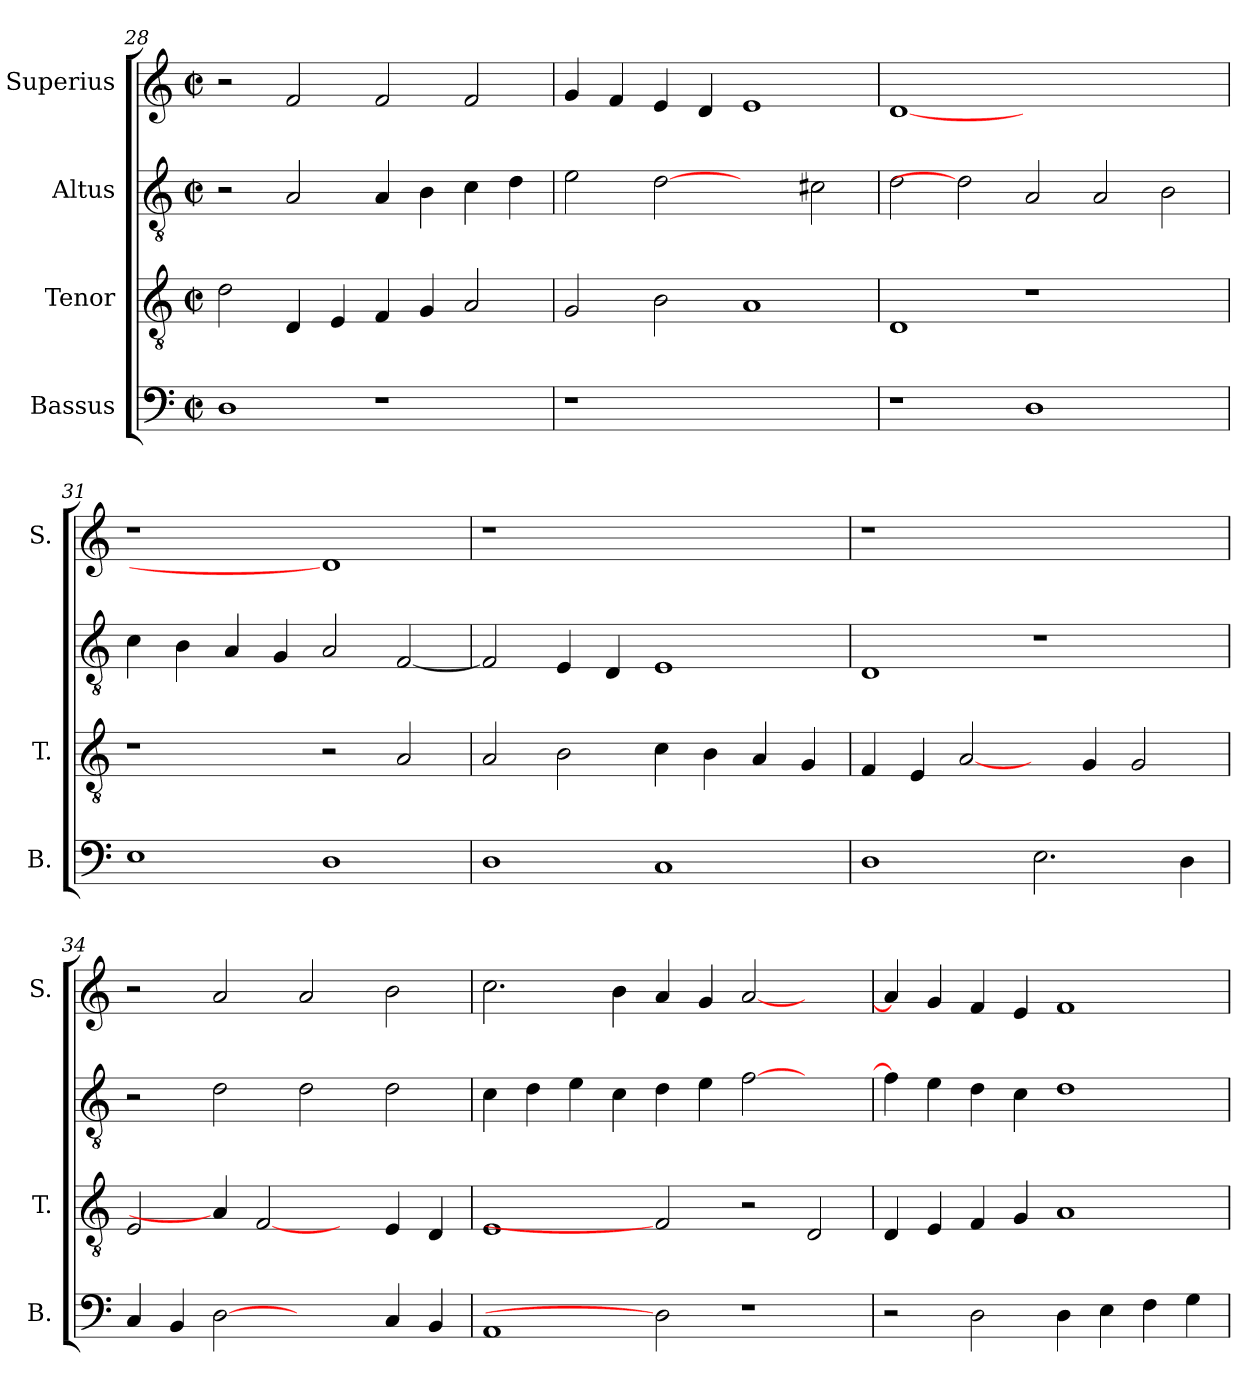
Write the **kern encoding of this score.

**kern	**kern	**kern	**kern
*part4	*part3	*part2	*part1
*staff4	*staff3	*staff2	*staff1
*I"Bassus	*I"Tenor	*I"Altus	*I"Superius
*I'B.	*I'T.	*	*I'S.
*clefF4	*clefGv2	*clefGv2	*clefG2
*	*ITrd7c12	*ITrd7c12	*
*k[]	*k[]	*k[]	*k[]
*C:	*C:	*C:	*C:
*M2/2	*M2/2	*M2/2	*M2/2
*met(c|)	*met(c|)	*met(c|)	*met(c|)
=28	=28	=28	=28
1Di	2Di\	2r	2r
.	4DDi/	2AAi/	2fi/
.	4EEi/	.	.
1r	4FFi/	4AAi/	2fi/
.	4GGi/	4BBi\	.
.	2AAi/	4Ci\	2fi/
.	.	4Di\	.
=29	=29	=29	=29
!LO:N:vis=1	!	!	!
1r	2GGi/	2Ei\	4gi/
.	.	.	4fi/
.	2BBi\	[2Di	4ei/
.	.	.	4di/
1ryy	1AAi	2ryy	1ei
.	.	2C#Xi\	.
!!LO:PB:g=z
=30	=30	=30	=30
1r	1DDi	2Di\	[1di
.	.	2Di]	.
1Di	1r	2AAi/	1.ryy
.	.	2AAi/	.
2ryy	2ryy	2BBi\	.
=31	=31	=31	=31
!	!	!	!LO:N:vis=1
1Ei	1r	4Ci\	1r
.	.	4BBi\	.
.	.	4AAi/	.
.	.	4GGi/	.
1Di	2r	2AAi/	1di]
.	2AAi/	[<2FFi/	.
=32	=32	=32	=32
!	!	!	!LO:N:vis=1
1Di	2AAi/	2FFi/]	1r
.	2BBi\	4EEi/	.
.	.	4DDi/	.
1Ci	4Ci\	1EEi	1ryy
.	4BBi\	.	.
.	4AAi/	.	.
.	4GGi/	.	.
=33	=33	=33	=33
!	!	!	!LO:N:vis=1
1Di	4FFi/	1DDi	1r
.	4EEi/	.	.
.	[2AAi/	.	.
2.Ei\	4ryy	1r	1ryy
.	4GGi/	.	.
.	2GGi/	.	.
4Di\	.	.	.
!!LO:LB:g=z
=34	=34	=34	=34
4Ci/	2EEi/	2r	2r
4BBi/	.	.	.
[2Di	4AAi/]	2Di\	2ai/
.	[2FFi	.	.
2ryy	.	2Di\	2ai/
.	4ryy	.	.
4Ci/	4EEi/	2Di\	2bi\
4BBi/	4DDi/	.	.
=35	=35	=35	=35
1AAi	1EEi	4Ci\	2.cci\
.	.	4Di\	.
.	.	4Ei\	.
.	.	4Ci\	4bi\
2Di]	2FFi]	4Di\	4ai/
.	.	4Ei\	4gi/
1r	2r	[>2Fi\	[<2ai/
.	2DDi/	2ryy	2ryy
=36	=36	=36	=36
2r	4DDi/	4Fi\]	4ai/]
.	4EEi/	4Ei\	4gi/
2Di\	4FFi/	4Di\	4fi/
.	4GGi/	4Ci\	4ei/
4Di\	1AAi	1Di	1fi
4Ei\	.	.	.
4Fi\	.	.	.
4Gi\	.	.	.
=	=	=	=
*-	*-	*-	*-
